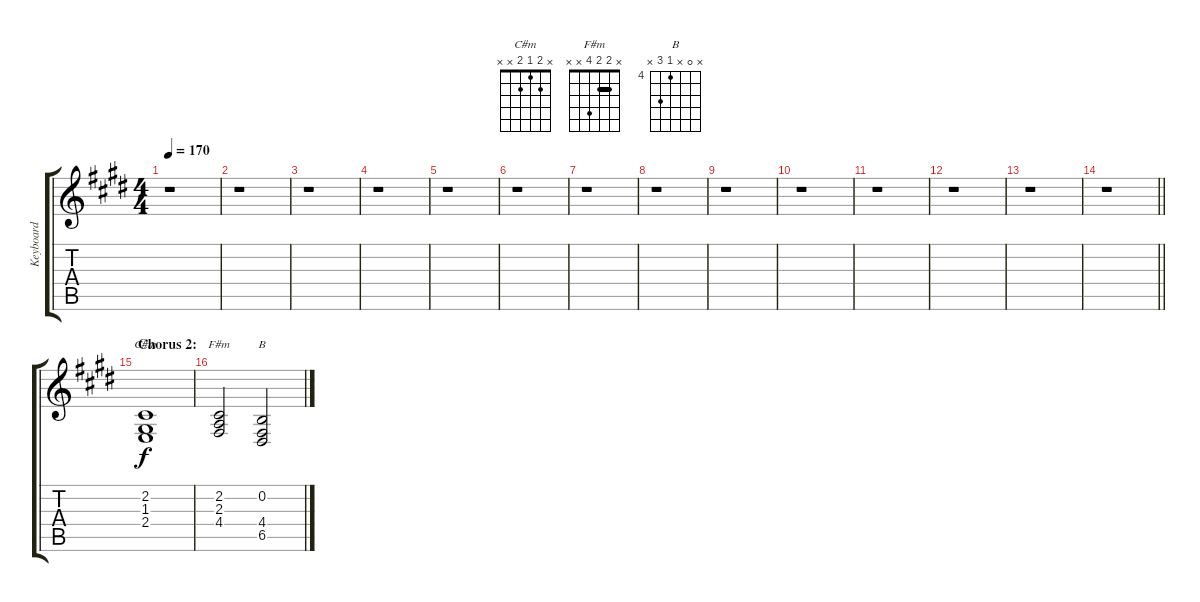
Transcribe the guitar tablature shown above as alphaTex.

\track ("Keyboard" "Keyboard") {instrument stringensemble1}
\staff {score tabs}
\tuning (E4 B3 G3 D3 A2 E2) {hide}
\chord ("C#m" x 2 1 2 x x)
\chord ("F#m" x 2 2 4 x x) {barre 2}
\chord ("B" x 0 x 4 6 x) {firstfret 4}
\ts (4 4)
\tempo 170
\clef g2
\ks c#minor
r.1{dy f} |
r.1 |
r.1 |
r.1 |
r.1 |
r.1 |
r.1 |
r.1 |
r.1 |
r.1 |
r.1 |
r.1 |
r.1 |
\barLineRight lightlight
r.1 |
\section ("" "Chorus 2:")
(2.2 1.3 2.4).1{ch "C#m" volume 9 instrument rockorgan} |
(2.2 2.3 4.4).2{ch "F#m"} (0.2 4.4 6.5).2{ch "B"}
